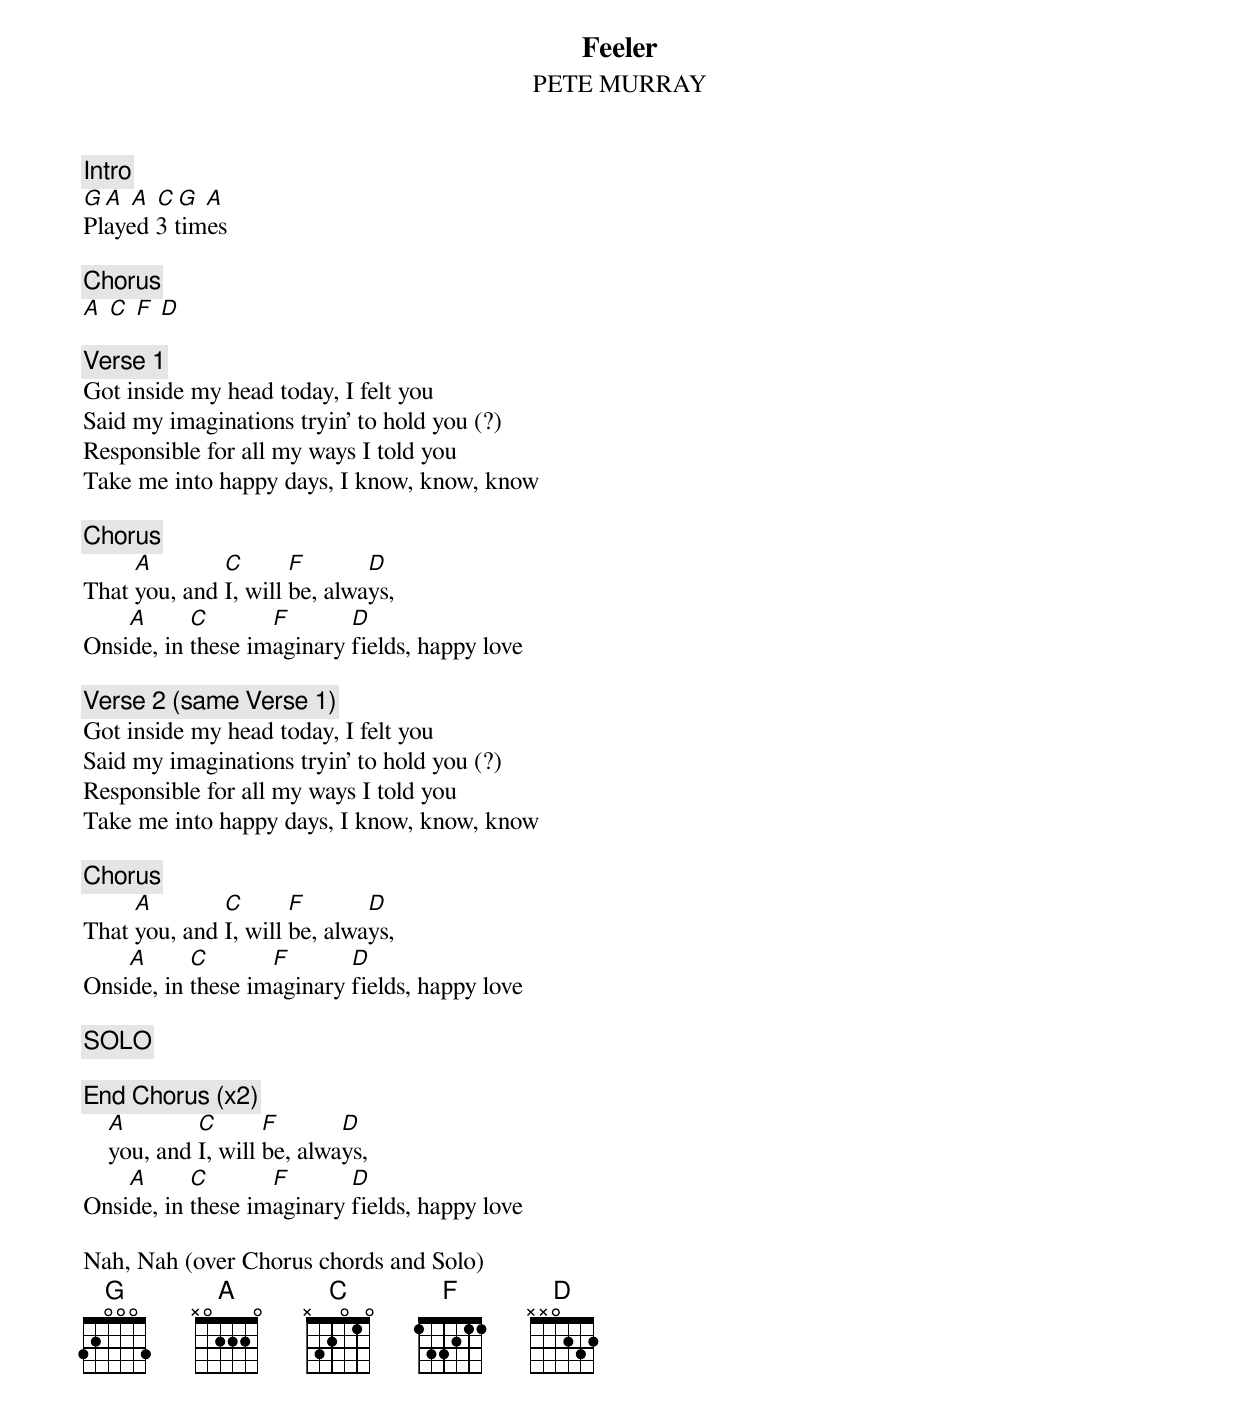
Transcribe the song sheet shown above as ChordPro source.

{t: Feeler}
{st: PETE MURRAY}
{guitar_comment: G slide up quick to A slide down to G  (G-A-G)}
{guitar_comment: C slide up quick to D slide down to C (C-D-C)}

{c: Intro}
[G][A] [A] [C][G] [A]
Played 3 times

{c: Chorus}
[A] [C] [F] [D]

{c: Verse 1}
Got inside my head today, I felt you
Said my imaginations tryin' to hold you (?)
Responsible for all my ways I told you
Take me into happy days, I know, know, know

{c: Chorus}
That [A]you, and [C]I, will [F]be, alwa[D]ys,
Onsi[A]de, in [C]these im[F]aginary [D]fields, happy love

{c: Verse 2 (same Verse 1)}
Got inside my head today, I felt you
Said my imaginations tryin' to hold you (?)
Responsible for all my ways I told you
Take me into happy days, I know, know, know

{c: Chorus}
That [A]you, and [C]I, will [F]be, alwa[D]ys,
Onsi[A]de, in [C]these im[F]aginary [D]fields, happy love

{c: SOLO}

{c: End Chorus (x2)}
    [A]you, and [C]I, will [F]be, alwa[D]ys,
Onsi[A]de, in [C]these im[F]aginary [D]fields, happy love

Nah, Nah (over Chorus chords and Solo)
